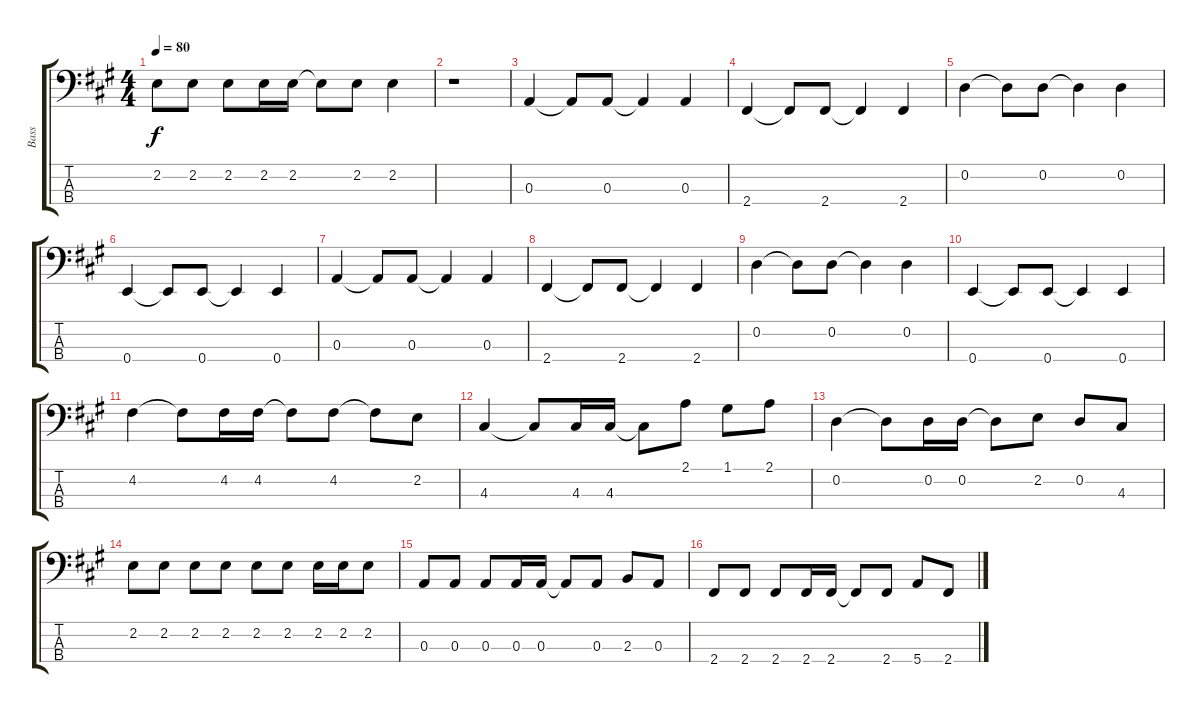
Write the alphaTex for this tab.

\track ("Bass" "Bass") {instrument electricbassfinger}
\staff {score tabs}
\tuning (G2 D2 A1 E1) {hide}
\ts (4 4)
\tempo 80
\clef f4
\ks a
2.2.8{dy f} 2.2.8 2.2.8 2.2.16 2.2.16 2.2{t}.8 2.2.8 2.2.4 |
r.1 |
0.3.4 0.3{t}.8 0.3.8 0.3{t}.4 0.3.4 |
2.4.4 2.4{t}.8 2.4.8 2.4{t}.4 2.4.4 |
0.2.4 0.2{t}.8 0.2.8 0.2{t}.4 0.2.4 |
0.4.4 0.4{t}.8 0.4.8 0.4{t}.4 0.4.4 |
0.3.4 0.3{t}.8 0.3.8 0.3{t}.4 0.3.4 |
2.4.4 2.4{t}.8 2.4.8 2.4{t}.4 2.4.4 |
0.2.4 0.2{t}.8 0.2.8 0.2{t}.4 0.2.4 |
0.4.4 0.4{t}.8 0.4.8 0.4{t}.4 0.4.4 |
4.2.4 4.2{t}.8 4.2.16 4.2.16 4.2{t}.8 4.2.8 4.2{t}.8 2.2.8 |
4.3.4 4.3{t}.8 4.3.16 4.3.16 4.3{t}.8 2.1.8 1.1.8 2.1.8 |
0.2.4 0.2{t}.8 0.2.16 0.2.16 0.2{t}.8 2.2.8 0.2.8 4.3.8 |
2.2.8 2.2.8 2.2.8 2.2.8 2.2.8 2.2.8 2.2.16 2.2.16 2.2.8 |
0.3.8 0.3.8 0.3.8 0.3.16 0.3.16 0.3{t}.8 0.3.8 2.3.8 0.3.8 |
2.4.8 2.4.8 2.4.8 2.4.16 2.4.16 2.4{t}.8 2.4.8 5.4.8 2.4.8
